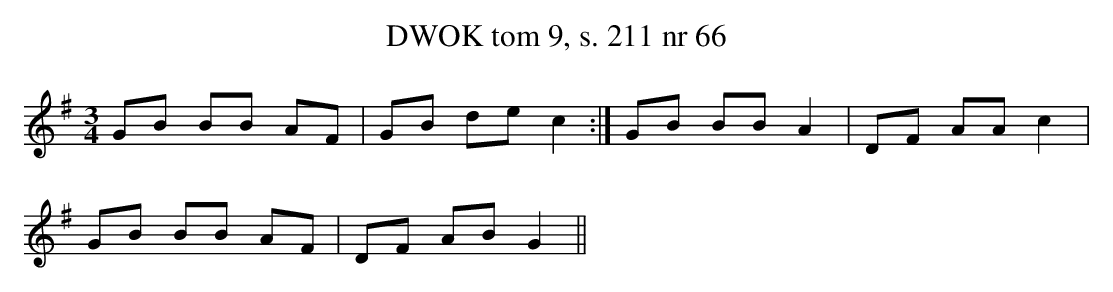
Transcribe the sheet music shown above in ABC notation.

X:1
T:DWOK tom 9, s. 211 nr 66
L:1/16
M:3/4
K:G
G2B2 B2B2 A2F2|G2B2 d2e2 c4:|G2B2 B2B2 A4|D2F2 A2A2 c4|
G2B2 B2B2 A2F2|D2F2 A2B2 G4||
